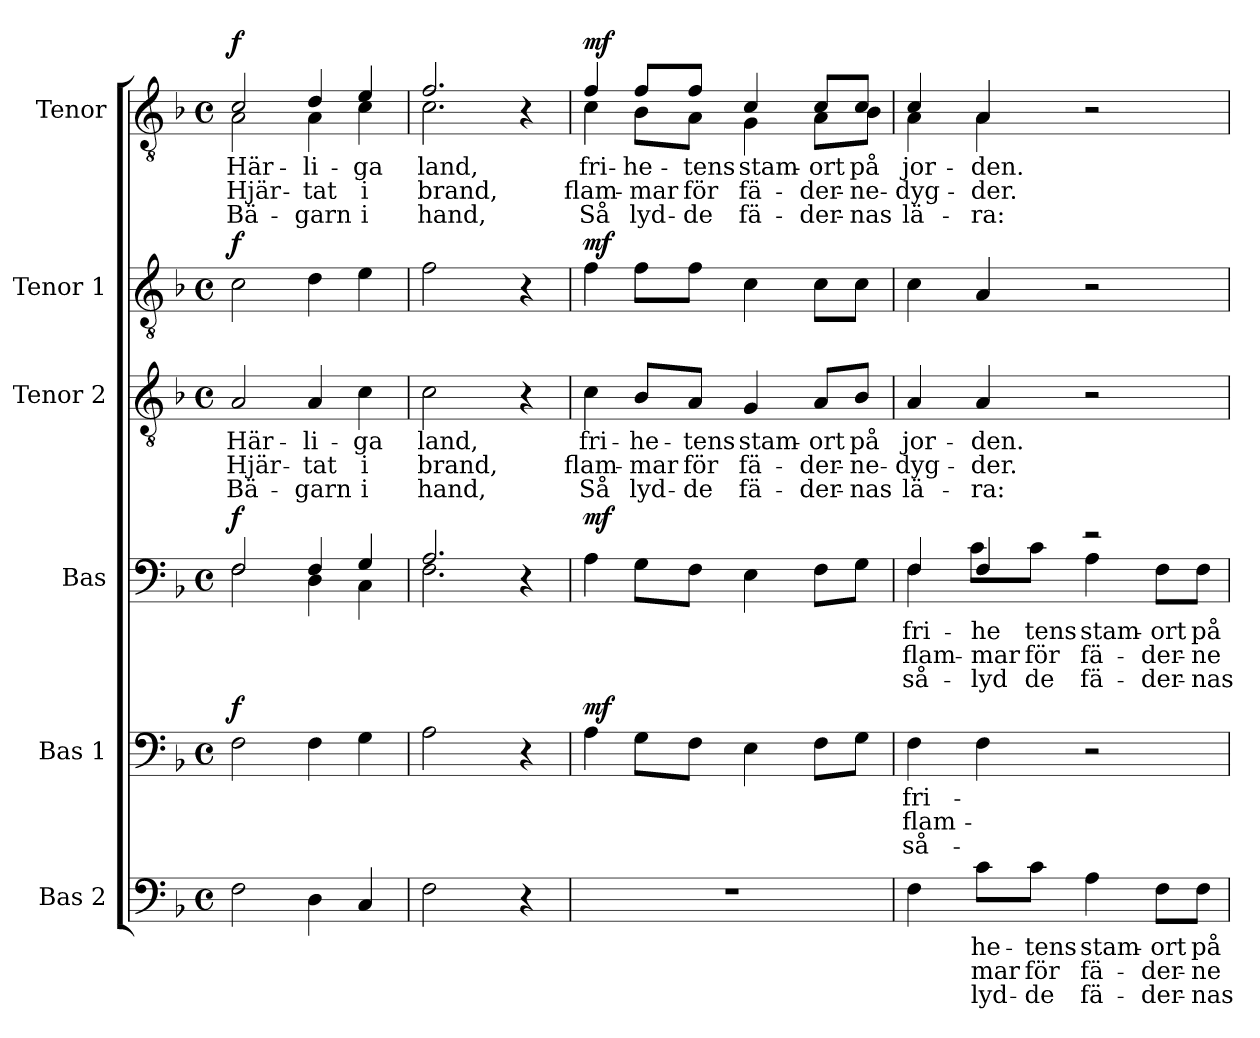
**kern	**text	**text	**text	**kern	**text	**text	**text	**dynam	**kern	**text	**text	**text	**dynam	**kern	**text	**text	**text	**kern	**dynam	**kern	**text	**text	**text	**dynam
*part6	*part6	*part6	*part6	*part5	*part5	*part5	*part5	*part5	*part4	*part4	*part4	*part4	*part4	*part3	*part3	*part3	*part3	*part2	*part2	*part1	*part1	*part1	*part1	*part1
*staff6	*staff6	*staff6	*staff6	*staff5	*staff5	*staff5	*staff5	*staff5	*staff4	*staff4	*staff4	*staff4	*staff4	*staff3	*staff3	*staff3	*staff3	*staff2	*staff2	*staff1	*staff1	*staff1	*staff1	*staff1
*I"Bas 2	*	*	*	*I"Bas 1	*	*	*	*	*I"Bas	*	*	*	*	*I"Tenor 2	*	*	*	*I"Tenor 1	*	*I"Tenor	*	*	*	*
*I'B2	*	*	*	*I'B1	*	*	*	*	*I'B.	*	*	*	*	*I'T2	*	*	*	*I'T1	*	*	*	*	*	*
*stria5	*	*	*	*stria5	*	*	*	*	*	*	*	*	*	*stria5	*	*	*	*stria5	*	*	*	*	*	*
*clefF4	*	*	*	*clefF4	*	*	*	*	*clefF4	*	*	*	*	*clefGv2	*	*	*	*clefGv2	*	*clefGv2	*	*	*	*
*k[b-]	*	*	*	*k[b-]	*	*	*	*	*k[b-]	*	*	*	*	*k[b-]	*	*	*	*k[b-]	*	*k[b-]	*	*	*	*
*M4/4	*	*	*	*M4/4	*	*	*	*	*M4/4	*	*	*	*	*M4/4	*	*	*	*M4/4	*	*M4/4	*	*	*	*
*met(c)	*	*	*	*met(c)	*	*	*	*	*met(c)	*	*	*	*	*met(c)	*	*	*	*met(c)	*	*met(c)	*	*	*	*
*MM90	*	*	*	*MM90	*	*	*	*	*MM90	*	*	*	*	*MM90	*	*	*	*MM90	*	*MM90	*	*	*	*
=1	=1	=1	=1	=1	=1	=1	=1	=1	=1	=1	=1	=1	=1	=1	=1	=1	=1	=1	=1	=1	=1	=1	=1	=1
*	*	*	*	*	*	*	*	*	*^	*	*	*	*	*	*	*	*	*	*	*^	*	*	*	*
!	!	!	!	!	!	!	!	!LO:DY:b	!	!	!	!	!	!LO:DY:b	!	!	!	!	!	!LO:DY:a	!	!	!LO:LY:b	!LO:LY:b	!LO:LY:b	!LO:DY:a
2F	.	.	.	2F	.	.	.	f	2F/	2F\	.	.	.	f	2A	Här-	Hjär-	Bä-	2c	f	2c/	2A\	Här-	Hjär-	Bä-	f
!	!	!	!	!	!	!	!	!	!	!	!	!	!	!	!	!	!	!	!	!	!	!	!LO:LY:b	!LO:LY:b	!LO:LY:b	!
4D	.	.	.	4F	.	.	.	.	4F/	4D\	.	.	.	.	4A	-li-	-tat	-garn	4d	.	4d/	4A\	-li-	-tat	-garn	.
!	!	!	!	!	!	!	!	!	!	!	!	!	!	!	!	!	!	!	!	!	!	!	!LO:LY:b	!LO:LY:b	!LO:LY:b	!
4C	.	.	.	4G	.	.	.	.	4G/	4C\	.	.	.	.	4c	-ga	i	i	4e	.	4e/	4c\	-ga	i	i	.
=2	=2	=2	=2	=2	=2	=2	=2	=2	=2	=2	=2	=2	=2	=2	=2	=2	=2	=2	=2	=2	=2	=2	=2	=2	=2	=2
!LO:N:vis=2	!	!	!	!LO:N:vis=2	!	!	!	!	!	!	!	!	!	!	!LO:N:vis=2	!	!	!	!LO:N:vis=2	!	!	!	!LO:LY:b	!LO:LY:b	!LO:LY:b	!
2.F	.	.	.	2.A	.	.	.	.	2.A/	2.F\	.	.	.	.	2.c	land,	brand,	hand,	2.f	.	2.f/	2.c\	land,	brand,	hand,	.
4r	.	.	.	4r	.	.	.	.	4r	4ryy	.	.	.	.	4r	.	.	.	4r	.	4r	4ryy	.	.	.	.
=3	=3	=3	=3	=3	=3	=3	=3	=3	=3	=3	=3	=3	=3	=3	=3	=3	=3	=3	=3	=3	=3	=3	=3	=3	=3	=3
!	!	!	!	!	!	!	!	!LO:DY:b	!	!	!	!	!	!LO:DY:b	!	!	!	!	!	!LO:DY:a	!	!	!LO:LY:b	!LO:LY:b	!LO:LY:b	!LO:DY:a
*	*	*	*	*	*	*	*	*	*v	*v	*	*	*	*	*	*	*	*	*	*	*	*	*	*	*	*
1r	.	.	.	4A	.	.	.	mf	4A\	.	.	.	mf	4c	fri-	flam-	Så	4f	mf	4f/	4c\	fri-	flam-	Så	mf
!	!	!	!	!	!	!	!	!	!	!	!	!	!	!	!	!	!	!	!	!	!	!LO:LY:b	!LO:LY:b	!LO:LY:b	!
.	.	.	.	8G\L	.	.	.	.	8G\L	.	.	.	.	8B-/L	-he-	-mar	lyd-	8f\L	.	8f/L	8B-\L	-he-	-mar	lyd-	.
!	!	!	!	!	!	!	!	!	!	!	!	!	!	!	!	!	!	!	!	!	!	!LO:LY:b	!LO:LY:b	!LO:LY:b	!
.	.	.	.	8F\J	.	.	.	.	8F\J	.	.	.	.	8A/J	-tens	för	-de	8f\J	.	8f/J	8A\J	-tens	för	-de	.
!	!	!	!	!	!	!	!	!	!	!	!	!	!	!	!	!	!	!	!	!	!	!LO:LY:b	!LO:LY:b	!LO:LY:b	!
.	.	.	.	4E	.	.	.	.	4E\	.	.	.	.	4G	stam-	fä-	fä-	4c	.	4c/	4G\	stam-	fä-	fä-	.
!	!	!	!	!	!	!	!	!	!	!	!	!	!	!	!	!	!	!	!	!	!	!LO:LY:b	!LO:LY:b	!LO:LY:b	!
.	.	.	.	8F\L	.	.	.	.	8F\L	.	.	.	.	8A/L	-ort	-der-	-der-	8c\L	.	8c/L	8A\L	-ort	-der-	-der-	.
!	!	!	!	!	!	!	!	!	!	!	!	!	!	!	!	!	!	!	!	!	!	!LO:LY:b	!LO:LY:b	!LO:LY:b	!
.	.	.	.	8G\J	.	.	.	.	8G\J	.	.	.	.	8B-/J	på	-ne-	-nas	8c\J	.	8c/J	8B-\J	på	-ne-	-nas	.
=4	=4	=4	=4	=4	=4	=4	=4	=4	=4	=4	=4	=4	=4	=4	=4	=4	=4	=4	=4	=4	=4	=4	=4	=4	=4
!	!	!	!	!	!	!	!	!	!	!LO:LY:b	!LO:LY:b	!LO:LY:b	!	!	!	!	!	!	!	!	!	!LO:LY:b	!LO:LY:b	!LO:LY:b	!
*	*	*	*	*	*	*	*	*	*^	*	*	*	*	*	*	*	*	*	*	*	*	*	*	*	*
4F	.	.	.	4F	fri-	flam-	så-	.	4F/	4F\	fri-	flam-	så-	.	4A	jor-	-dyg-	lä-	4c	.	4c/	4A\	jor-	-dyg-	lä-	.
!	!	!	!	!	!	!	!	!	!	!	!LO:LY:b	!LO:LY:b	!LO:LY:b	!	!	!	!	!	!	!	!	!	!LO:LY:b	!LO:LY:b	!LO:LY:b	!
8c\L	he-	mar	lyd-	4F	.	.	.	.	4F/	8c\L	he-	mar	lyd-	.	4A	-den.	-der.	-ra:	4A	.	4A/	4A\	-den.	-der.	-ra:	.
!	!	!	!	!	!	!	!	!	!	!	!LO:LY:b	!LO:LY:b	!LO:LY:b	!	!	!	!	!	!	!	!	!	!	!	!	!
8c\J	-tens	för	-de	.	.	.	.	.	.	8c\J	-tens	för	-de	.	.	.	.	.	.	.	.	.	.	.	.	.
!	!	!	!	!	!	!	!	!	!	!	!LO:LY:b	!LO:LY:b	!LO:LY:b	!	!	!	!	!	!	!	!	!	!	!	!	!
4A	stam-	fä-	fä-	2r	.	.	.	.	2r	4A\	stam-	fä-	fä-	.	2r	.	.	.	2r	.	2r	2ryy	.	.	.	.
!	!	!	!	!	!	!	!	!	!	!	!LO:LY:b	!LO:LY:b	!LO:LY:b	!	!	!	!	!	!	!	!	!	!	!	!	!
8F\L	-ort	-der-	-der-	.	.	.	.	.	.	8F\L	-ort	-der-	-der-	.	.	.	.	.	.	.	.	.	.	.	.	.
!	!	!	!	!	!	!	!	!	!	!	!LO:LY:b	!LO:LY:b	!LO:LY:b	!	!	!	!	!	!	!	!	!	!	!	!	!
8F\J	på	-ne-	-nas	.	.	.	.	.	.	8F\J	på	-ne-	-nas	.	.	.	.	.	.	.	.	.	.	.	.	.
*	*	*	*	*	*	*	*	*	*v	*v	*	*	*	*	*	*	*	*	*	*	*v	*v	*	*	*	*
=	=	=	=	=	=	=	=	=	=	=	=	=	=	=	=	=	=	=	=	=	=	=	=	=
*-	*-	*-	*-	*-	*-	*-	*-	*-	*-	*-	*-	*-	*-	*-	*-	*-	*-	*-	*-	*-	*-	*-	*-	*-
